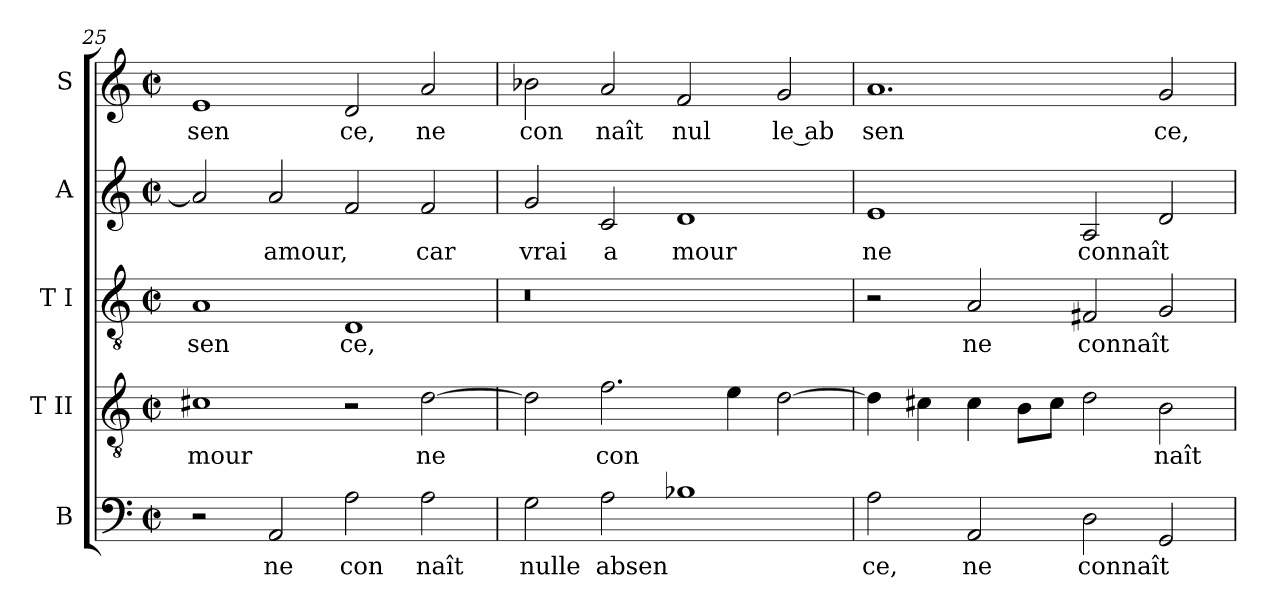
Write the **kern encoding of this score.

**kern	**text	**kern	**text	**kern	**text	**kern	**text	**kern	**text
*part5	*part5	*part4	*part4	*part3	*part3	*part2	*part2	*part1	*part1
*staff5	*staff5	*staff4	*staff4	*staff3	*staff3	*staff2	*staff2	*staff1	*staff1
*I"B	*	*I"T II	*	*I"T I	*	*I"A	*	*I"S	*
*clefF4	*	*clefGv2	*	*clefGv2	*	*clefG2	*	*clefG2	*
*M2/2	*	*M2/2	*	*M2/2	*	*M2/2	*	*M2/2	*
*met(c|)	*	*met(c|)	*	*met(c|)	*	*met(c|)	*	*met(c|)	*
=25	=25	=25	=25	=25	=25	=25	=25	=25	=25
!	!	!	!LO:LY:b:cj	!	!LO:LY:b:cj	!	!	!	!LO:LY:b:cj
2r	.	1c#X	mour	1A	sen	2a/]	.	1e	sen
!	!LO:LY:b:cj	!	!	!	!	!	!LO:LY:b	!	!
2AA/	ne	.	.	.	.	2a/	amour,	.	.
!	!LO:LY:b:cj	!	!	!	!LO:LY:b:cj	!	!	!	!LO:LY:b:cj
2A\	con	2r	.	1D	ce,	2f/	.	2d/	ce,
!	!LO:LY:b:cj	!	!LO:LY:b:cj	!	!	!	!LO:LY:b:cj	!	!LO:LY:b:cj
2A\	naît	[>2d\	ne	.	.	2f/	car	2a/	ne
=26	=26	=26	=26	=26	=26	=26	=26	=26	=26
!	!LO:LY:b:cj	!	!	!	!	!	!LO:LY:b:cj	!	!LO:LY:b:cj
2G\	nulle	2d\]	.	0r	.	2g/	vrai	2b-X\	con
!	!LO:LY:b	!	!LO:LY:b	!	!	!	!LO:LY:b:cj	!	!LO:LY:b:cj
2A\	absen	2.f\	con	.	.	2c/	a	2a/	naît
!	!	!	!	!	!	!	!LO:LY:b:cj	!	!LO:LY:b:cj
1B-X	.	.	.	.	.	1d	mour	2f/	nul
.	.	4e\	.	.	.	.	.	.	.
!	!	!	!	!	!	!	!	!	!LO:LY:b:rj
.	.	[>2d\	.	.	.	.	.	2g/	le ab
=27	=27	=27	=27	=27	=27	=27	=27	=27	=27
!	!LO:LY:b:cj	!	!	!	!	!	!LO:LY:b:cj	!	!LO:LY:b:cj
2A\	ce,	4d\]	.	2r	.	1e	ne	1.a	sen
.	.	4c#\	.	.	.	.	.	.	.
!	!LO:LY:b:cj	!	!	!	!LO:LY:b:cj	!	!	!	!
2AA/	ne	4c#\	.	2A/	ne	.	.	.	.
.	.	8B\L	.	.	.	.	.	.	.
.	.	8c#\J	.	.	.	.	.	.	.
!	!LO:LY:b	!	!	!	!LO:LY:b	!	!LO:LY:b	!	!
2D\	connaît	2d\	.	2F#X/	connaît	2A/	connaît	.	.
!	!	!	!LO:LY:b:cj	!	!	!	!	!	!LO:LY:b:cj
2GG/	.	2B\	naît	2G/	.	2d/	.	2g/	ce,
=	=	=	=	=	=	=	=	=	=
*-	*-	*-	*-	*-	*-	*-	*-	*-	*-
